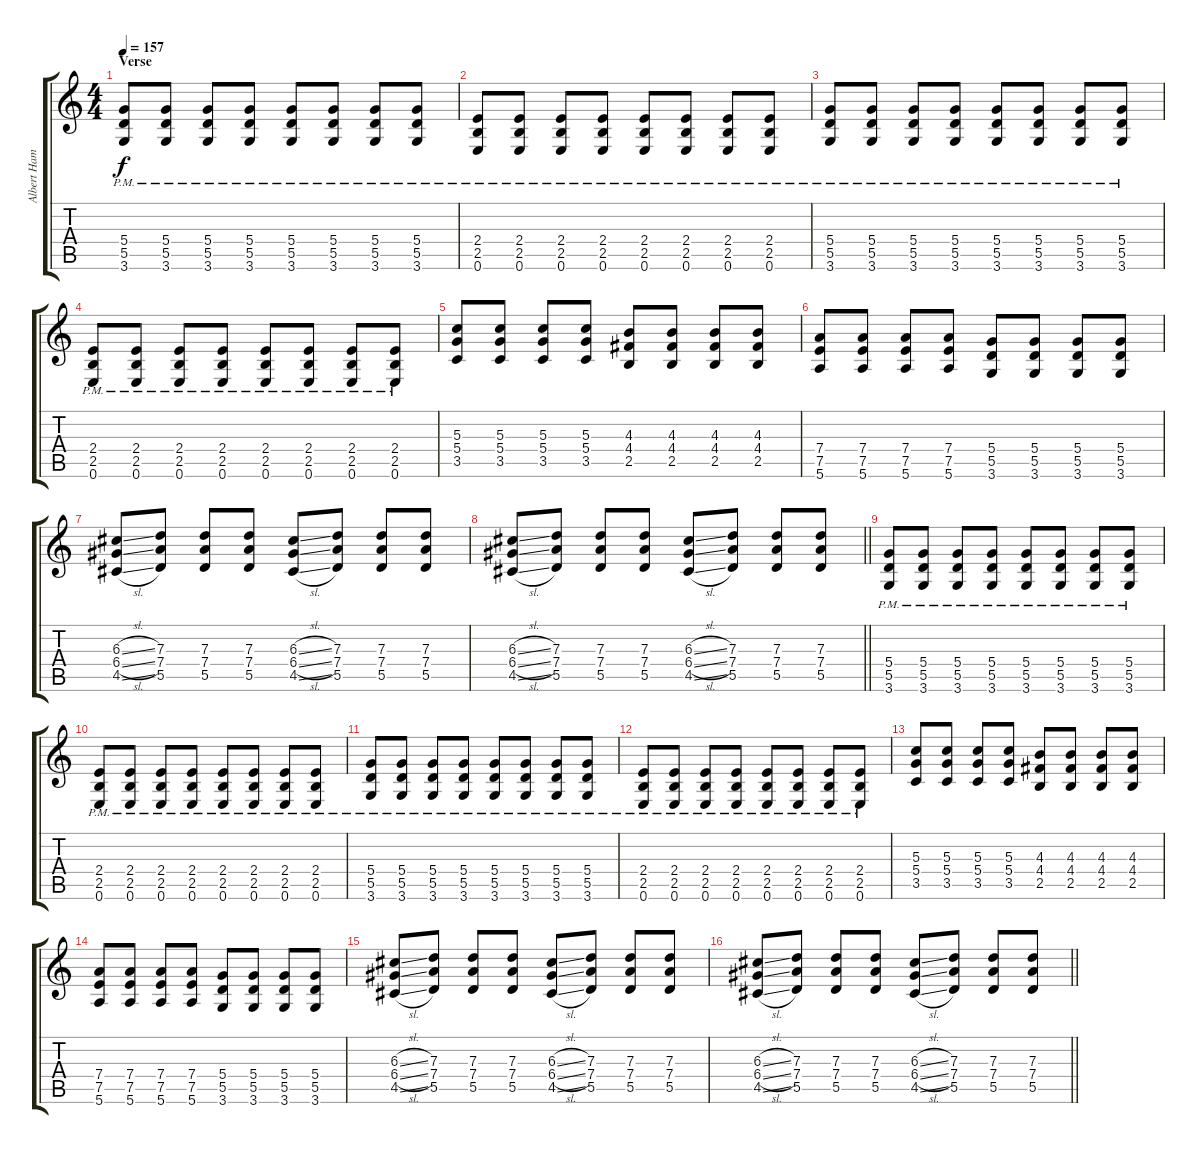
\track ("Albert Hammond Jr. - Rhythm Guitar" "Albert Ham") {instrument overdrivenguitar}
\staff {score tabs}
\tuning (E4 B3 G3 D3 A2 E2) {hide}
\ts (4 4)
\section ("" "Verse")
\tempo 157
\clef g2
\ks c
(5.4{pm} 5.5{pm} 3.6{pm}).8{dy f} (5.4{pm} 5.5{pm} 3.6{pm}).8 (5.4{pm} 5.5{pm} 3.6{pm}).8 (5.4{pm} 5.5{pm} 3.6{pm}).8 (5.4{pm} 5.5{pm} 3.6{pm}).8 (5.4{pm} 5.5{pm} 3.6{pm}).8 (5.4{pm} 5.5{pm} 3.6{pm}).8 (5.4{pm} 5.5{pm} 3.6{pm}).8 |
(2.4{pm} 2.5{pm} 0.6{pm}).8 (2.4{pm} 2.5{pm} 0.6{pm}).8 (2.4{pm} 2.5{pm} 0.6{pm}).8 (2.4{pm} 2.5{pm} 0.6{pm}).8 (2.4{pm} 2.5{pm} 0.6{pm}).8 (2.4{pm} 2.5{pm} 0.6{pm}).8 (2.4{pm} 2.5{pm} 0.6{pm}).8 (2.4{pm} 2.5{pm} 0.6{pm}).8 |
(5.4{pm} 5.5{pm} 3.6{pm}).8 (5.4{pm} 5.5{pm} 3.6{pm}).8 (5.4{pm} 5.5{pm} 3.6{pm}).8 (5.4{pm} 5.5{pm} 3.6{pm}).8 (5.4{pm} 5.5{pm} 3.6{pm}).8 (5.4{pm} 5.5{pm} 3.6{pm}).8 (5.4{pm} 5.5{pm} 3.6{pm}).8 (5.4{pm} 5.5{pm} 3.6{pm}).8 |
(2.4{pm} 2.5{pm} 0.6{pm}).8 (2.4{pm} 2.5{pm} 0.6{pm}).8 (2.4{pm} 2.5{pm} 0.6{pm}).8 (2.4{pm} 2.5{pm} 0.6{pm}).8 (2.4{pm} 2.5{pm} 0.6{pm}).8 (2.4{pm} 2.5{pm} 0.6{pm}).8 (2.4{pm} 2.5{pm} 0.6{pm}).8 (2.4{pm} 2.5{pm} 0.6{pm}).8 |
(5.3 5.4 3.5).8 (5.3 5.4 3.5).8 (5.3 5.4 3.5).8 (5.3 5.4 3.5).8 (4.3 4.4 2.5).8 (4.3 4.4 2.5).8 (4.3 4.4 2.5).8 (4.3 4.4 2.5).8 |
(7.4 7.5 5.6).8 (7.4 7.5 5.6).8 (7.4 7.5 5.6).8 (7.4 7.5 5.6).8 (5.4 5.5 3.6).8 (5.4 5.5 3.6).8 (5.4 5.5 3.6).8 (5.4 5.5 3.6).8 |
(6.3{sl} 6.4{sl} 4.5{sl}).8 (7.3 7.4 5.5).8 (7.3 7.4 5.5).8 (7.3 7.4 5.5).8 (6.3{sl} 6.4{sl} 4.5{sl}).8 (7.3 7.4 5.5).8 (7.3 7.4 5.5).8 (7.3 7.4 5.5).8 |
\barLineRight lightlight
(6.3{sl} 6.4{sl} 4.5{sl}).8 (7.3 7.4 5.5).8 (7.3 7.4 5.5).8 (7.3 7.4 5.5).8 (6.3{sl} 6.4{sl} 4.5{sl}).8 (7.3 7.4 5.5).8 (7.3 7.4 5.5).8 (7.3 7.4 5.5).8 |
(5.4{pm} 5.5{pm} 3.6{pm}).8 (5.4{pm} 5.5{pm} 3.6{pm}).8 (5.4{pm} 5.5{pm} 3.6{pm}).8 (5.4{pm} 5.5{pm} 3.6{pm}).8 (5.4{pm} 5.5{pm} 3.6{pm}).8 (5.4{pm} 5.5{pm} 3.6{pm}).8 (5.4{pm} 5.5{pm} 3.6{pm}).8 (5.4{pm} 5.5{pm} 3.6{pm}).8 |
(2.4{pm} 2.5{pm} 0.6{pm}).8 (2.4{pm} 2.5{pm} 0.6{pm}).8 (2.4{pm} 2.5{pm} 0.6{pm}).8 (2.4{pm} 2.5{pm} 0.6{pm}).8 (2.4{pm} 2.5{pm} 0.6{pm}).8 (2.4{pm} 2.5{pm} 0.6{pm}).8 (2.4{pm} 2.5{pm} 0.6{pm}).8 (2.4{pm} 2.5{pm} 0.6{pm}).8 |
(5.4{pm} 5.5{pm} 3.6{pm}).8 (5.4{pm} 5.5{pm} 3.6{pm}).8 (5.4{pm} 5.5{pm} 3.6{pm}).8 (5.4{pm} 5.5{pm} 3.6{pm}).8 (5.4{pm} 5.5{pm} 3.6{pm}).8 (5.4{pm} 5.5{pm} 3.6{pm}).8 (5.4{pm} 5.5{pm} 3.6{pm}).8 (5.4{pm} 5.5{pm} 3.6{pm}).8 |
(2.4{pm} 2.5{pm} 0.6{pm}).8 (2.4{pm} 2.5{pm} 0.6{pm}).8 (2.4{pm} 2.5{pm} 0.6{pm}).8 (2.4{pm} 2.5{pm} 0.6{pm}).8 (2.4{pm} 2.5{pm} 0.6{pm}).8 (2.4{pm} 2.5{pm} 0.6{pm}).8 (2.4{pm} 2.5{pm} 0.6{pm}).8 (2.4{pm} 2.5{pm} 0.6{pm}).8 |
(5.3 5.4 3.5).8 (5.3 5.4 3.5).8 (5.3 5.4 3.5).8 (5.3 5.4 3.5).8 (4.3 4.4 2.5).8 (4.3 4.4 2.5).8 (4.3 4.4 2.5).8 (4.3 4.4 2.5).8 |
(7.4 7.5 5.6).8 (7.4 7.5 5.6).8 (7.4 7.5 5.6).8 (7.4 7.5 5.6).8 (5.4 5.5 3.6).8 (5.4 5.5 3.6).8 (5.4 5.5 3.6).8 (5.4 5.5 3.6).8 |
(6.3{sl} 6.4{sl} 4.5{sl}).8 (7.3 7.4 5.5).8 (7.3 7.4 5.5).8 (7.3 7.4 5.5).8 (6.3{sl} 6.4{sl} 4.5{sl}).8 (7.3 7.4 5.5).8 (7.3 7.4 5.5).8 (7.3 7.4 5.5).8 |
\barLineRight lightlight
(6.3{sl} 6.4{sl} 4.5{sl}).8 (7.3 7.4 5.5).8 (7.3 7.4 5.5).8 (7.3 7.4 5.5).8 (6.3{sl} 6.4{sl} 4.5{sl}).8 (7.3 7.4 5.5).8 (7.3 7.4 5.5).8 (7.3 7.4 5.5).8
